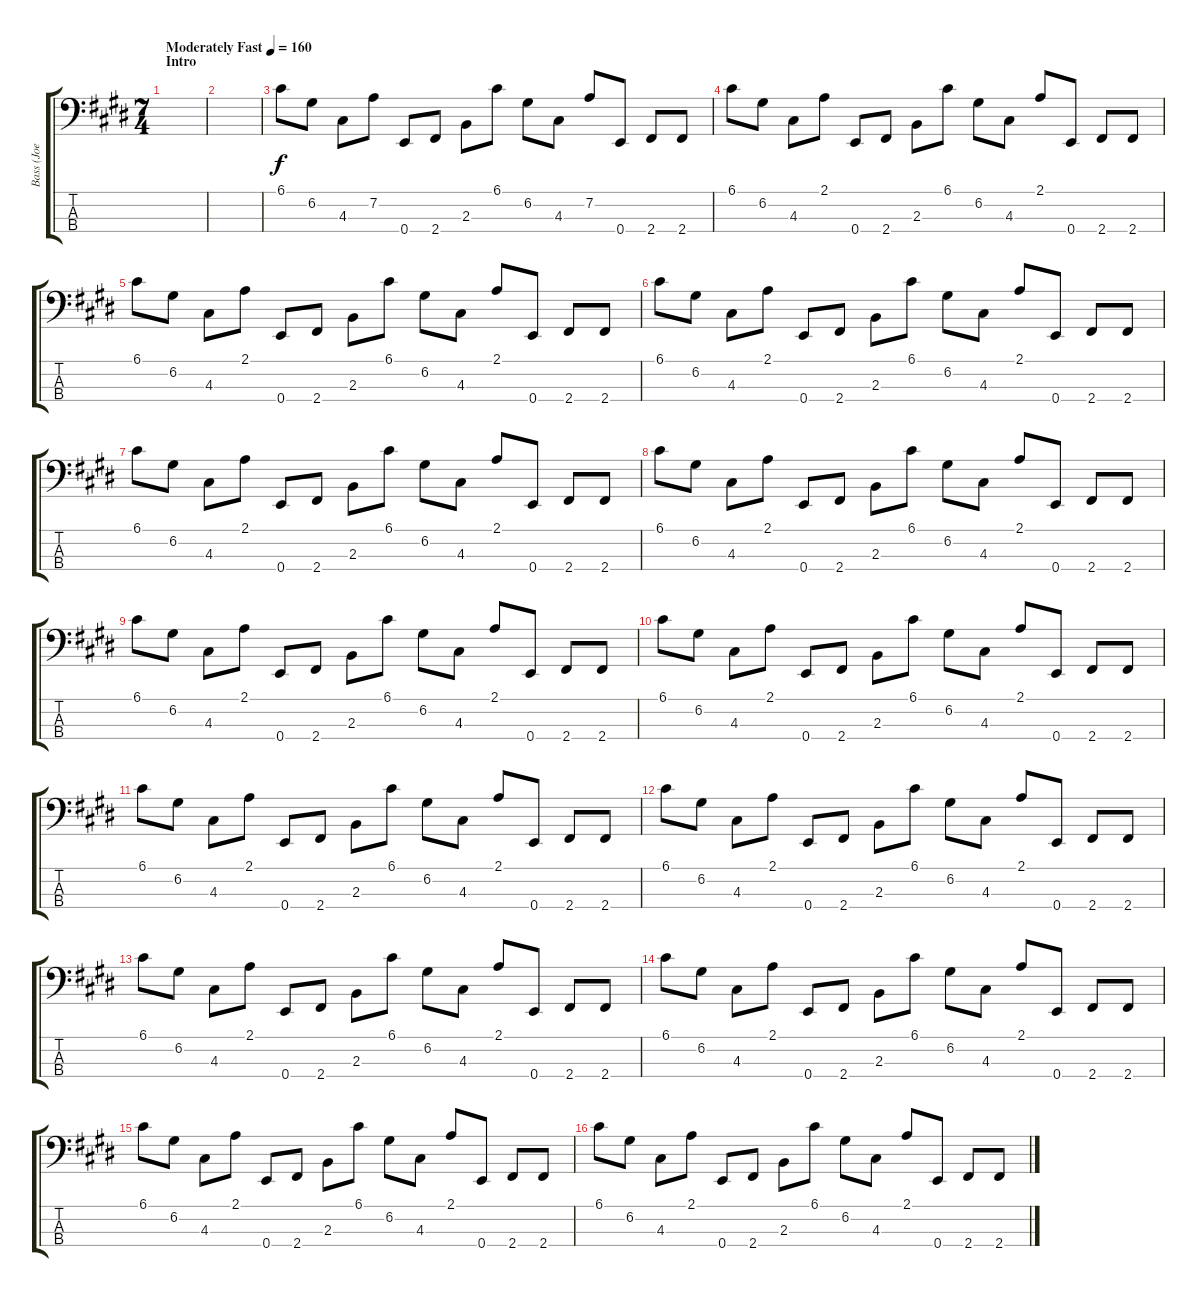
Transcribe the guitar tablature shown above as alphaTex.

\track ("Bass (Joe DiBiase)" "Bass (Joe ") {instrument electricbassfinger}
\staff {score tabs}
\tuning (G2 D2 A1 E1) {hide}
\ts (7 4)
\section ("" "Intro")
\tempo (160 "Moderately Fast")
\clef f4
\ks c#minor
|
|
6.1.8 6.2.8 4.3.8 7.2.8 0.4.8 2.4.8 2.3.8 6.1.8 6.2.8 4.3.8 7.2.8 0.4.8 2.4.8 2.4.8 |
6.1.8 6.2.8 4.3.8 2.1.8 0.4.8 2.4.8 2.3.8 6.1.8 6.2.8 4.3.8 2.1.8 0.4.8 2.4.8 2.4.8 |
6.1.8 6.2.8 4.3.8 2.1.8 0.4.8 2.4.8 2.3.8 6.1.8 6.2.8 4.3.8 2.1.8 0.4.8 2.4.8 2.4.8 |
6.1.8 6.2.8 4.3.8 2.1.8 0.4.8 2.4.8 2.3.8 6.1.8 6.2.8 4.3.8 2.1.8 0.4.8 2.4.8 2.4.8 |
6.1.8 6.2.8 4.3.8 2.1.8 0.4.8 2.4.8 2.3.8 6.1.8 6.2.8 4.3.8 2.1.8 0.4.8 2.4.8 2.4.8 |
6.1.8 6.2.8 4.3.8 2.1.8 0.4.8 2.4.8 2.3.8 6.1.8 6.2.8 4.3.8 2.1.8 0.4.8 2.4.8 2.4.8 |
6.1.8 6.2.8 4.3.8 2.1.8 0.4.8 2.4.8 2.3.8 6.1.8 6.2.8 4.3.8 2.1.8 0.4.8 2.4.8 2.4.8 |
6.1.8 6.2.8 4.3.8 2.1.8 0.4.8 2.4.8 2.3.8 6.1.8 6.2.8 4.3.8 2.1.8 0.4.8 2.4.8 2.4.8 |
6.1.8 6.2.8 4.3.8 2.1.8 0.4.8 2.4.8 2.3.8 6.1.8 6.2.8 4.3.8 2.1.8 0.4.8 2.4.8 2.4.8 |
6.1.8 6.2.8 4.3.8 2.1.8 0.4.8 2.4.8 2.3.8 6.1.8 6.2.8 4.3.8 2.1.8 0.4.8 2.4.8 2.4.8 |
6.1.8 6.2.8 4.3.8 2.1.8 0.4.8 2.4.8 2.3.8 6.1.8 6.2.8 4.3.8 2.1.8 0.4.8 2.4.8 2.4.8 |
6.1.8 6.2.8 4.3.8 2.1.8 0.4.8 2.4.8 2.3.8 6.1.8 6.2.8 4.3.8 2.1.8 0.4.8 2.4.8 2.4.8 |
6.1.8 6.2.8 4.3.8 2.1.8 0.4.8 2.4.8 2.3.8 6.1.8 6.2.8 4.3.8 2.1.8 0.4.8 2.4.8 2.4.8 |
6.1.8 6.2.8 4.3.8 2.1.8 0.4.8 2.4.8 2.3.8 6.1.8 6.2.8 4.3.8 2.1.8 0.4.8 2.4.8 2.4.8
